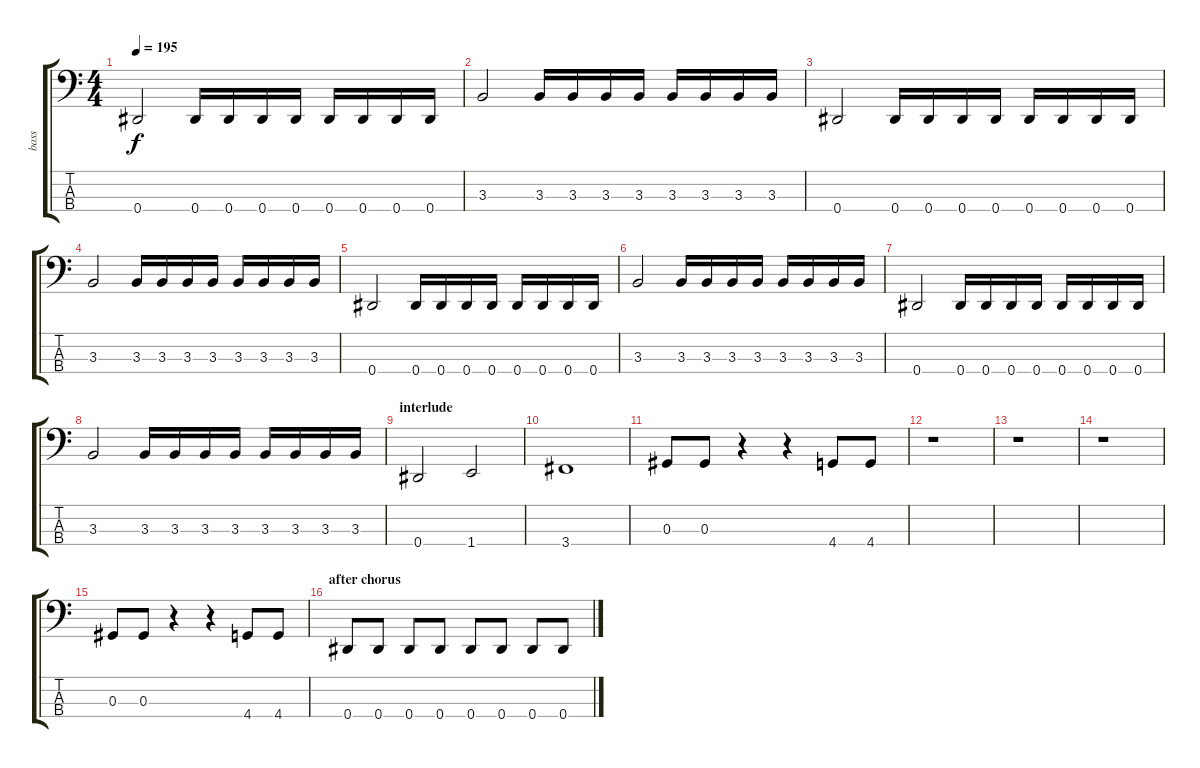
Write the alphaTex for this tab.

\track ("bass" "bass") {instrument electricbassfinger}
\staff {score tabs}
\tuning (Gb2 Db2 Ab1 Eb1) {hide}
\ts (4 4)
\tempo 195
\clef f4
\ks c
0.4.2{dy f} 0.4.16 0.4.16 0.4.16 0.4.16 0.4.16 0.4.16 0.4.16 0.4.16 |
3.3.2 3.3.16 3.3.16 3.3.16 3.3.16 3.3.16 3.3.16 3.3.16 3.3.16 |
0.4.2 0.4.16 0.4.16 0.4.16 0.4.16 0.4.16 0.4.16 0.4.16 0.4.16 |
3.3.2 3.3.16 3.3.16 3.3.16 3.3.16 3.3.16 3.3.16 3.3.16 3.3.16 |
0.4.2 0.4.16 0.4.16 0.4.16 0.4.16 0.4.16 0.4.16 0.4.16 0.4.16 |
3.3.2 3.3.16 3.3.16 3.3.16 3.3.16 3.3.16 3.3.16 3.3.16 3.3.16 |
\section ("" "")
0.4.2 0.4.16 0.4.16 0.4.16 0.4.16 0.4.16 0.4.16 0.4.16 0.4.16 |
3.3.2 3.3.16 3.3.16 3.3.16 3.3.16 3.3.16 3.3.16 3.3.16 3.3.16 |
\section ("" "interlude")
0.4.2 1.4.2 |
3.4.1 |
0.3.8 0.3.8 r.4 r.4 4.4.8 4.4.8 |
r.1 |
r.1 |
r.1 |
0.3.8 0.3.8 r.4 r.4 4.4.8 4.4.8 |
\section ("" "after chorus")
0.4.8 0.4.8 0.4.8 0.4.8 0.4.8 0.4.8 0.4.8 0.4.8
